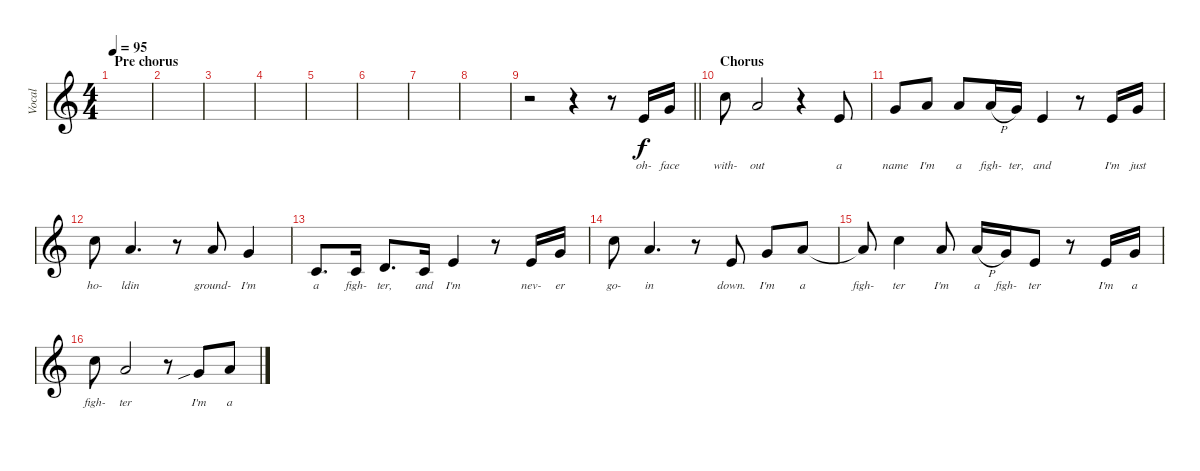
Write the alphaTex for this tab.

\track ("Vocal" "Vocal") {instrument lead2sawtooth}
\staff {score}
\tuning (E4 B3 G3 D3 A2 E2) {hide}
\ts (4 4)
\section ("" "Pre chorus")
\tempo 95
\clef g2
\ks aminor
|
|
|
|
|
|
|
|
\barLineRight lightlight
r.2 r.4 r.8 14.4.16{lyrics (0 "oh-") lyrics (1 "") lyrics (2 "") lyrics (3 "") lyrics (4 "")} 12.3.16{lyrics (0 "face") lyrics (1 "") lyrics (2 "") lyrics (3 "") lyrics (4 "")} |
\section ("" "Chorus")
13.2.8{lyrics (0 "with-") lyrics (1 "") lyrics (2 "") lyrics (3 "") lyrics (4 "")} 14.3.2{lyrics (0 "out") lyrics (1 "") lyrics (2 "") lyrics (3 "") lyrics (4 "")} r.4 14.4.8{lyrics (0 "a") lyrics (1 "") lyrics (2 "") lyrics (3 "") lyrics (4 "")} |
12.3.8{lyrics (0 "name") lyrics (1 "") lyrics (2 "") lyrics (3 "") lyrics (4 "")} 14.3.8{lyrics (0 "I'm") lyrics (1 "") lyrics (2 "") lyrics (3 "") lyrics (4 "")} 14.3.8{lyrics (0 "a") lyrics (1 "") lyrics (2 "") lyrics (3 "") lyrics (4 "")} 14.3{h}.16{lyrics (0 "figh-") lyrics (1 "") lyrics (2 "") lyrics (3 "") lyrics (4 "")} 12.3.16{lyrics (0 "ter,") lyrics (1 "") lyrics (2 "") lyrics (3 "") lyrics (4 "")} 14.4.4{lyrics (0 "and") lyrics (1 "") lyrics (2 "") lyrics (3 "") lyrics (4 "")} r.8 14.4.16{lyrics (0 "I'm") lyrics (1 "") lyrics (2 "") lyrics (3 "") lyrics (4 "")} 12.3.16{lyrics (0 "just") lyrics (1 "") lyrics (2 "") lyrics (3 "") lyrics (4 "")} |
13.2.8{lyrics (0 "ho-") lyrics (1 "") lyrics (2 "") lyrics (3 "") lyrics (4 "")} 14.3.4{d lyrics (0 "ldin") lyrics (1 "") lyrics (2 "") lyrics (3 "") lyrics (4 "")} r.8 14.3.8{lyrics (0 "ground-") lyrics (1 "") lyrics (2 "") lyrics (3 "") lyrics (4 "")} 12.3.4{lyrics (0 "I'm") lyrics (1 "") lyrics (2 "") lyrics (3 "") lyrics (4 "")} |
10.4.8{d lyrics (0 "a") lyrics (1 "") lyrics (2 "") lyrics (3 "") lyrics (4 "")} 10.4.16{lyrics (0 "figh-") lyrics (1 "") lyrics (2 "") lyrics (3 "") lyrics (4 "")} 12.4.8{d lyrics (0 "ter,") lyrics (1 "") lyrics (2 "") lyrics (3 "") lyrics (4 "")} 10.4.16{lyrics (0 "and") lyrics (1 "") lyrics (2 "") lyrics (3 "") lyrics (4 "")} 14.4.4{lyrics (0 "I'm") lyrics (1 "") lyrics (2 "") lyrics (3 "") lyrics (4 "")} r.8 14.4.16{lyrics (0 "nev-") lyrics (1 "") lyrics (2 "") lyrics (3 "") lyrics (4 "")} 12.3.16{lyrics (0 "er") lyrics (1 "") lyrics (2 "") lyrics (3 "") lyrics (4 "")} |
13.2.8{lyrics (0 "go-") lyrics (1 "") lyrics (2 "") lyrics (3 "") lyrics (4 "")} 14.3.4{d lyrics (0 "in") lyrics (1 "") lyrics (2 "") lyrics (3 "") lyrics (4 "")} r.8 14.4.8{lyrics (0 "down.") lyrics (1 "") lyrics (2 "") lyrics (3 "") lyrics (4 "")} 12.3.8{lyrics (0 "I'm") lyrics (1 "") lyrics (2 "") lyrics (3 "") lyrics (4 "")} 14.3.8{lyrics (0 "a") lyrics (1 "") lyrics (2 "") lyrics (3 "") lyrics (4 "")} |
14.3{t}.8{lyrics (0 "figh-") lyrics (1 "") lyrics (2 "") lyrics (3 "") lyrics (4 "")} 13.2.4{lyrics (0 "ter") lyrics (1 "") lyrics (2 "") lyrics (3 "") lyrics (4 "")} 14.3.8{lyrics (0 "I'm") lyrics (1 "") lyrics (2 "") lyrics (3 "") lyrics (4 "")} 14.3{h}.16{lyrics (0 "a") lyrics (1 "") lyrics (2 "") lyrics (3 "") lyrics (4 "")} 12.3.16{lyrics (0 "figh-") lyrics (1 "") lyrics (2 "") lyrics (3 "") lyrics (4 "")} 14.4.8{lyrics (0 "ter") lyrics (1 "") lyrics (2 "") lyrics (3 "") lyrics (4 "")} r.8 14.4.16{lyrics (0 "I'm") lyrics (1 "") lyrics (2 "") lyrics (3 "") lyrics (4 "")} 12.3.16{lyrics (0 "a") lyrics (1 "") lyrics (2 "") lyrics (3 "") lyrics (4 "")} |
13.2.8{lyrics (0 "figh-") lyrics (1 "") lyrics (2 "") lyrics (3 "") lyrics (4 "")} 14.3.2{lyrics (0 "ter") lyrics (1 "") lyrics (2 "") lyrics (3 "") lyrics (4 "")} r.8 12.3{sib}.8{lyrics (0 "I'm") lyrics (1 "") lyrics (2 "") lyrics (3 "") lyrics (4 "")} 14.3.8{lyrics (0 "a") lyrics (1 "") lyrics (2 "") lyrics (3 "") lyrics (4 "")}
